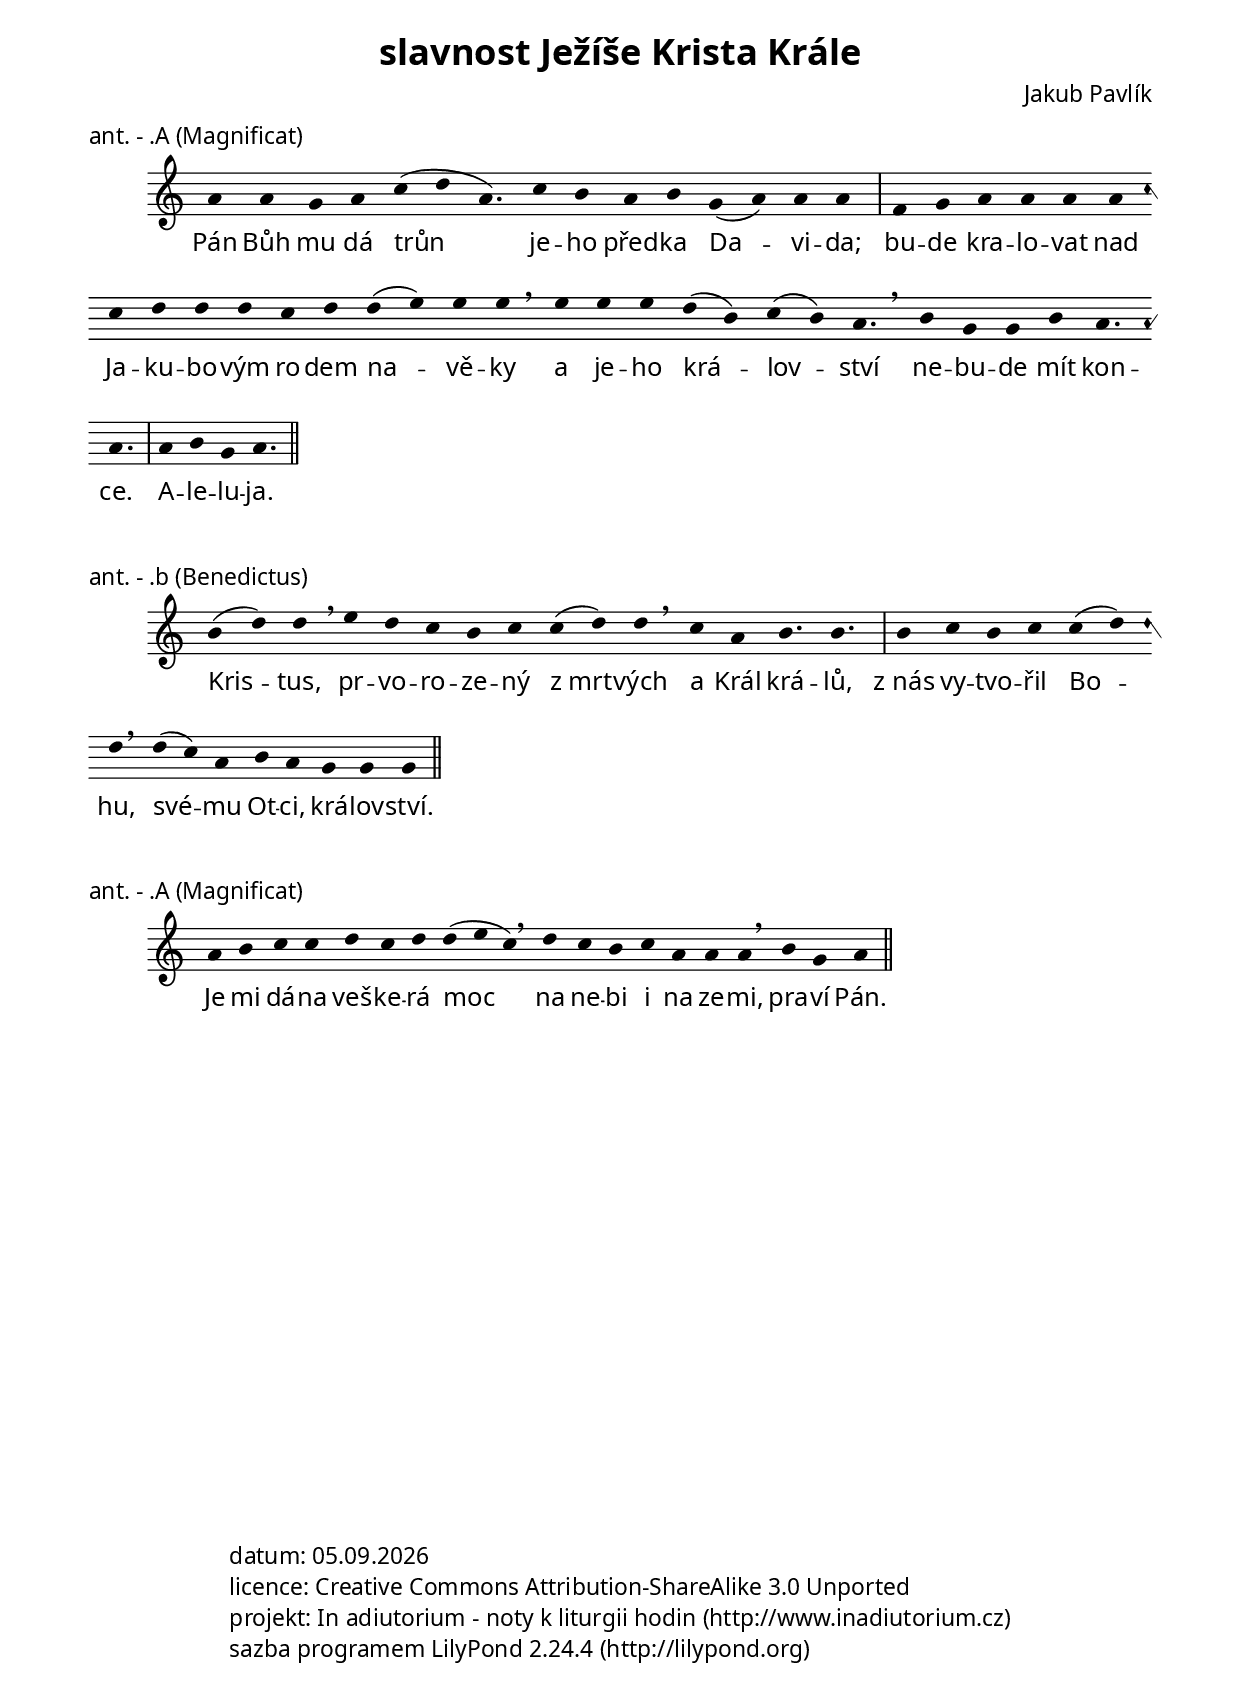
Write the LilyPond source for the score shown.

\version "2.14.2"

\header {
  title = "slavnost Ježíše Krista Krále"
  composer = "Jakub Pavlík"
}

\include "spolecne.ly"

\score {
  \relative c'' {
    \choralniRezim
    a4 a g a c( d a4.) c4 b a b g( a) a a \bar "|"
    f g a a a a c d d d c d d( e) e e \breathe \bar ""
    e e e d( b) c( b) a4. \breathe \bar ""
    b4 g g b a4. a \bar "|"
    a4 b g a4. \bar "||"
  }
  \addlyrics {
    Pán Bůh mu dá trůn je -- ho před -- ka Da -- vi -- da;
    bu -- de kra -- lo -- vat nad Ja -- ku -- bo -- vým ro -- dem na -- vě -- ky
    a je -- ho krá -- lov -- ství ne -- bu -- de mít kon -- ce.
    A -- le -- lu -- ja.
  }
  \header {
    quid = "ant."
    tonus = "IV alt"
    differentia = "A" 
    psalmus = "Magnificat"
    piece = \markup {\sestavTitulek}
  }
}

\score {
  \relative c'' {
    \choralniRezim
    b4( d) d \breathe
    e d c b c c( d) d \breathe \bar ""
    c a b4. b \bar "|"
    b4 c b c c( d) d \breathe \bar ""
    d( c) a b a g g g \bar "||"
  }
  \addlyrics {
    Kris -- tus,
    pr -- vo -- ro -- ze -- ný z_mrt -- vých
    a Král krá -- lů,
    z_nás vy -- tvo -- řil Bo -- hu, 
    své -- mu Ot -- ci, krá -- lov -- ství.
  }
  \header {
    quid = "ant."
    tonus = "VII"
    differentia = "b" 
    psalmus = "Benedictus"
    piece = \markup {\sestavTitulek}
  }
}

\score {
  \relative c'' {
    \choralniRezim
    a4 b c c d c d d( e c) \breathe \bar ""
    d c b c a a a \breathe \bar ""
    b g a \bar "||"
  }
  \addlyrics {
    Je mi dá -- na veš -- ke -- rá moc
    na ne -- bi i na ze -- mi,
    pra -- ví Pán.
  }
  \header {
    quid = "ant."
    tonus = "IV alt"
    differentia = "A" 
    psalmus = "Magnificat"
    piece = \markup {\sestavTitulek}
  }
}